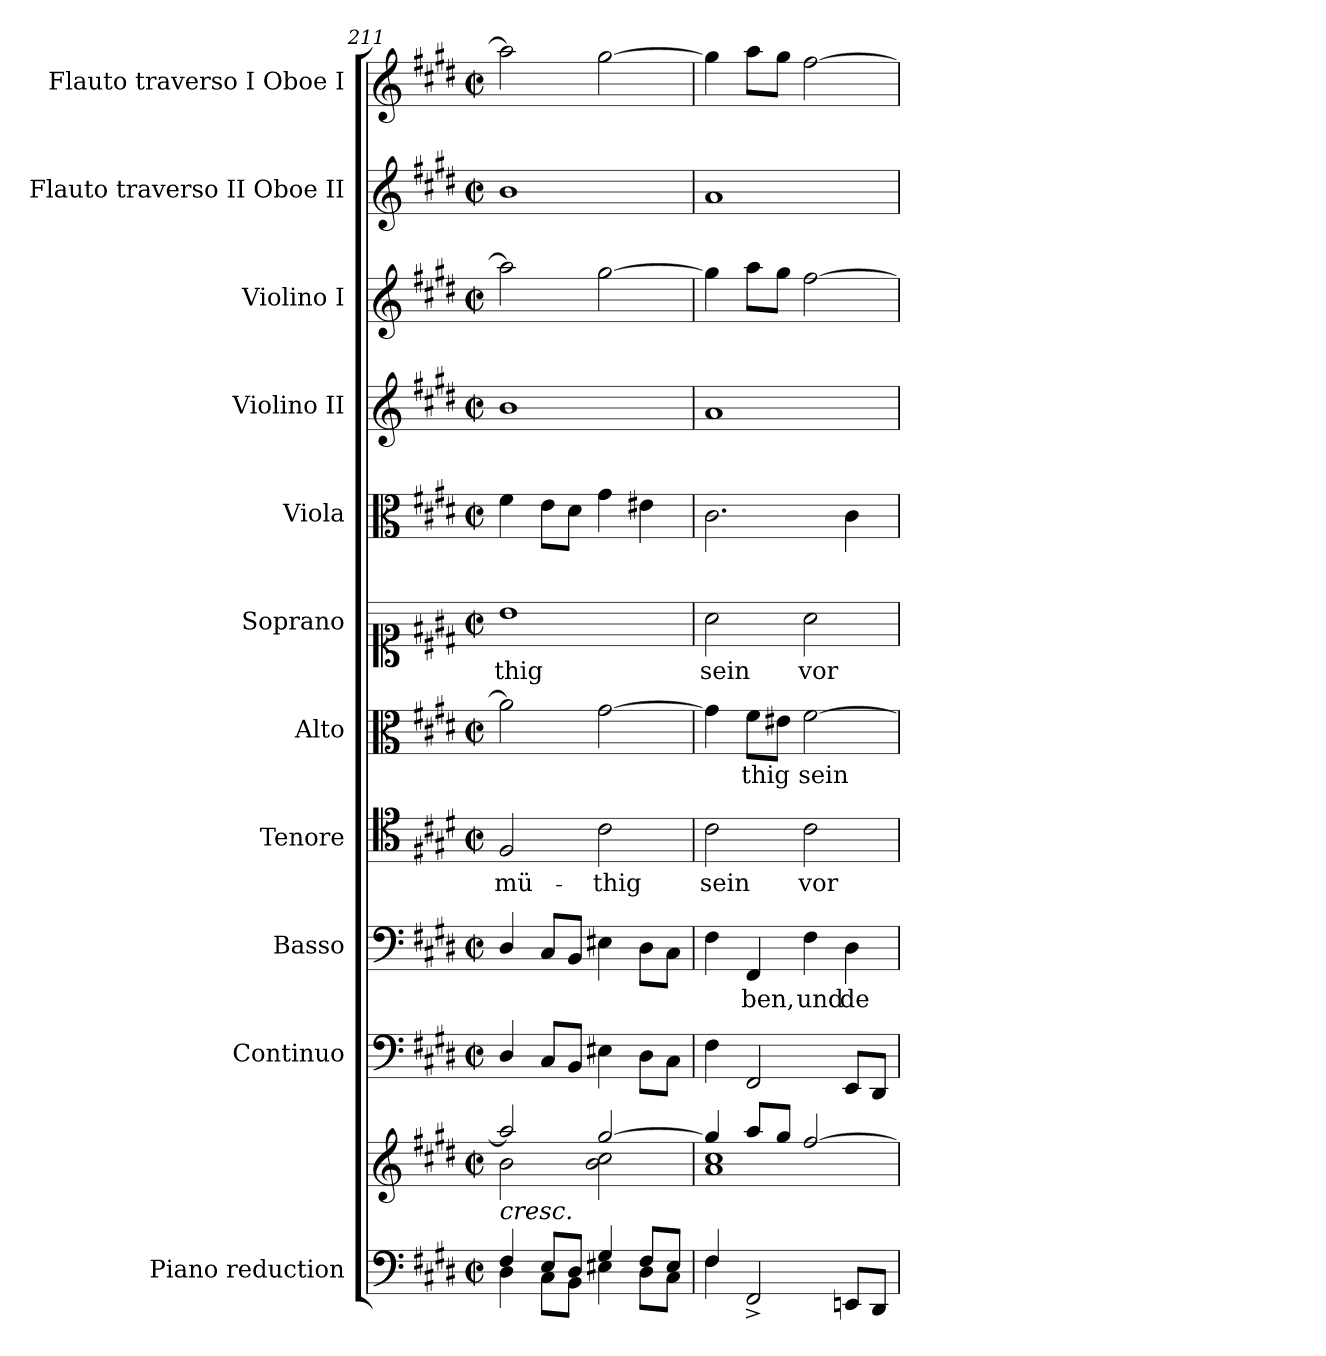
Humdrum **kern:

**kern	**kern	**kern	**kern	**text	**kern	**text	**kern	**text	**kern	**text	**kern	**kern	**kern	**kern	**kern
*part11	*part11	*part10	*part9	*part9	*part8	*part8	*part7	*part7	*part6	*part6	*part5	*part4	*part3	*part2	*part1
*staff12	*staff11	*staff10	*staff9	*staff9	*staff8	*staff8	*staff7	*staff7	*staff6	*staff6	*staff5	*staff4	*staff3	*staff2	*staff1
*I"Piano reduction	*	*I"Continuo	*I"Basso	*	*I"Tenore	*	*I"Alto	*	*I"Soprano	*	*I"Viola	*I"Violino II	*I"Violino I	*I"Flauto traverso II Oboe II	*I"Flauto traverso I Oboe I
*I'Pno	*	*	*	*	*	*	*	*	*	*	*	*	*	*I'Ob	*I'Ob
!!LO:PB:g=z
*clefF4	*clefG2	*clefF4	*clefF4	*	*clefC4	*	*clefC3	*	*clefC1	*	*clefC3	*clefG2	*clefG2	*clefG2	*clefG2
*k[f#c#g#d#]	*k[f#c#g#d#]	*k[f#c#g#d#]	*k[f#c#g#d#]	*	*k[f#c#g#d#]	*	*k[f#c#g#d#]	*	*k[f#c#g#d#]	*	*k[f#c#g#d#]	*k[f#c#g#d#]	*k[f#c#g#d#]	*k[f#c#g#d#]	*k[f#c#g#d#]
*M2/2	*M2/2	*M2/2	*M2/2	*	*M2/2	*	*M2/2	*	*M2/2	*	*M2/2	*M2/2	*M2/2	*M2/2	*M2/2
*met(c|)	*met(c|)	*met(c|)	*met(c|)	*	*met(c|)	*	*met(c|)	*	*met(c|)	*	*met(c|)	*met(c|)	*met(c|)	*met(c|)	*met(c|)
=211	=211	=211	=211	=211	=211	=211	=211	=211	=211	=211	=211	=211	=211	=211	=211
*^	*^	*	*	*	*	*	*	*	*	*	*	*	*	*	*
!	!	!LO:TX:b:i:t=cresc.	!	!	!	!	!	!	!	!	!	!	!	!	!	!	!
!	!	!	!	!	!	!	!	!LO:LY:b	!	!	!	!LO:LY:b	!	!	!	!	!
4F#/	4D#\	2aa/]	2b\	4D#/	4D#/	.	2F#/	mü-	2a\]	.	1b	thig	4f#\	1b	2aa\]	1b	2aa\]
8E/L	8C#\L	.	.	8C#/L	8C#/L	.	.	.	.	.	.	.	8e\L	.	.	.	.
8D#/J	8BB\J	.	.	8BB/J	8BB/J	.	.	.	.	.	.	.	8d#\J	.	.	.	.
!	!	!	!	!	!	!	!	!LO:LY:b	!	!	!	!	!	!	!	!	!
4G#/	4E#X\	[2gg#/	2b\ 2cc#\	4E#X\	4E#X\	.	2c#\	thig	[2g#\	.	.	.	4g#\	.	[2gg#\	.	[2gg#\
8F#/L	8D#\L	.	.	8D#\L	8D#\L	.	.	.	.	.	.	.	4e#X\	.	.	.	.
8E#/J	8C#\J	.	.	8C#\J	8C#\J	.	.	.	.	.	.	.	.	.	.	.	.
=212	=212	=212	=212	=212	=212	=212	=212	=212	=212	=212	=212	=212	=212	=212	=212	=212	=212
!	!	!	!	!	!	!	!	!LO:LY:b	!	!	!	!LO:LY:b	!	!	!	!	!
4F#/	4F#\	4gg#/]	1a 1cc#	4F#\	4F#\	.	2c#\	sein	4g#\]	.	2a\	sein	2.c#\	1a	4gg#\]	1a	4gg#\]
!	!	!	!	!	!	!LO:LY:b	!	!	!	!LO:LY:b	!	!	!	!	!	!	!
2FF#^</	4ryy	8aa/L	.	2FF#/	4FF#/	-ben,	.	.	8f#\L	thig	.	.	.	.	8aa\L	.	8aa\L
.	.	8gg#/J	.	.	.	.	.	.	8e#X\J	.	.	.	.	.	8gg#\J	.	8gg#\J
!	!	!	!	!	!	!LO:LY:b	!	!LO:LY:b	!	!LO:LY:b	!	!LO:LY:b	!	!	!	!	!
.	2ryy	[2ff#/	.	.	4F#\	und	2c#\	vor	[2f#\	sein	2a\	vor	.	.	[2ff#\	.	[2ff#\
!	!	!	!	!	!	!LO:LY:b	!	!	!	!	!	!	!	!	!	!	!
8EEn/L	.	.	.	8EE/L	4D#\	de-	.	.	.	.	.	.	4c#\	.	.	.	.
8DD#/J	.	.	.	8DD#/J	.	.	.	.	.	.	.	.	.	.	.	.	.
*v	*v	*	*	*	*	*	*	*	*	*	*	*	*	*	*	*	*
*	*v	*v	*	*	*	*	*	*	*	*	*	*	*	*	*	*
=	=	=	=	=	=	=	=	=	=	=	=	=	=	=	=
*-	*-	*-	*-	*-	*-	*-	*-	*-	*-	*-	*-	*-	*-	*-	*-
